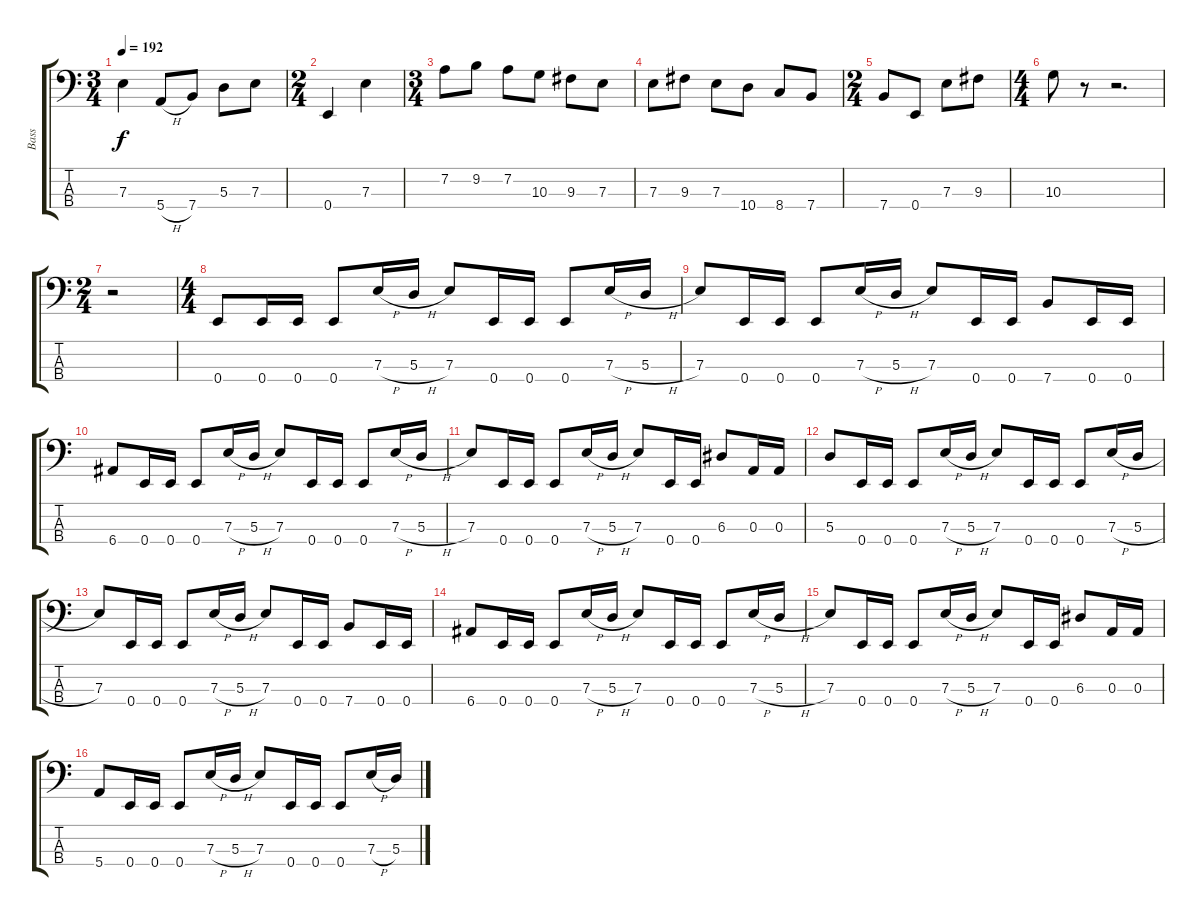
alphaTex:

\track ("Bass" "Bass") {instrument electricbasspick}
\staff {score tabs}
\tuning (G2 D2 A1 E1) {hide}
\ts (3 4)
\tempo 192
\clef f4
\ks c
7.3.4{dy f} 5.4{h}.8 7.4.8 5.3.8 7.3.8 |
\ts (2 4)
0.4.4 7.3.4 |
\ts (3 4)
7.2.8 9.2.8 7.2.8 10.3.8 9.3.8 7.3.8 |
7.3.8 9.3.8 7.3.8 10.4.8 8.4.8 7.4.8 |
\ts (2 4)
7.4.8 0.4.8 7.3.8 9.3.8 |
\ts (4 4)
10.3.8 r.8 r.2{d} |
\ts (2 4)
r.2 |
\ts (4 4)
0.4.8 0.4.16 0.4.16 0.4.8 7.3{h}.16 5.3{h}.16 7.3.8 0.4.16 0.4.16 0.4.8 7.3{h}.16 5.3{h}.16 |
7.3.8 0.4.16 0.4.16 0.4.8 7.3{h}.16 5.3{h}.16 7.3.8 0.4.16 0.4.16 7.4.8 0.4.16 0.4.16 |
6.4.8 0.4.16 0.4.16 0.4.8 7.3{h}.16 5.3{h}.16 7.3.8 0.4.16 0.4.16 0.4.8 7.3{h}.16 5.3{h}.16 |
7.3.8 0.4.16 0.4.16 0.4.8 7.3{h}.16 5.3{h}.16 7.3.8 0.4.16 0.4.16 6.3.8 0.3.16 0.3.16 |
5.3.8 0.4.16 0.4.16 0.4.8 7.3{h}.16 5.3{h}.16 7.3.8 0.4.16 0.4.16 0.4.8 7.3{h}.16 5.3{h}.16 |
7.3.8 0.4.16 0.4.16 0.4.8 7.3{h}.16 5.3{h}.16 7.3.8 0.4.16 0.4.16 7.4.8 0.4.16 0.4.16 |
6.4.8 0.4.16 0.4.16 0.4.8 7.3{h}.16 5.3{h}.16 7.3.8 0.4.16 0.4.16 0.4.8 7.3{h}.16 5.3{h}.16 |
7.3.8 0.4.16 0.4.16 0.4.8 7.3{h}.16 5.3{h}.16 7.3.8 0.4.16 0.4.16 6.3.8 0.3.16 0.3.16 |
5.4.8 0.4.16 0.4.16 0.4.8 7.3{h}.16 5.3{h}.16 7.3.8 0.4.16 0.4.16 0.4.8 7.3{h}.16 5.3{h}.16
